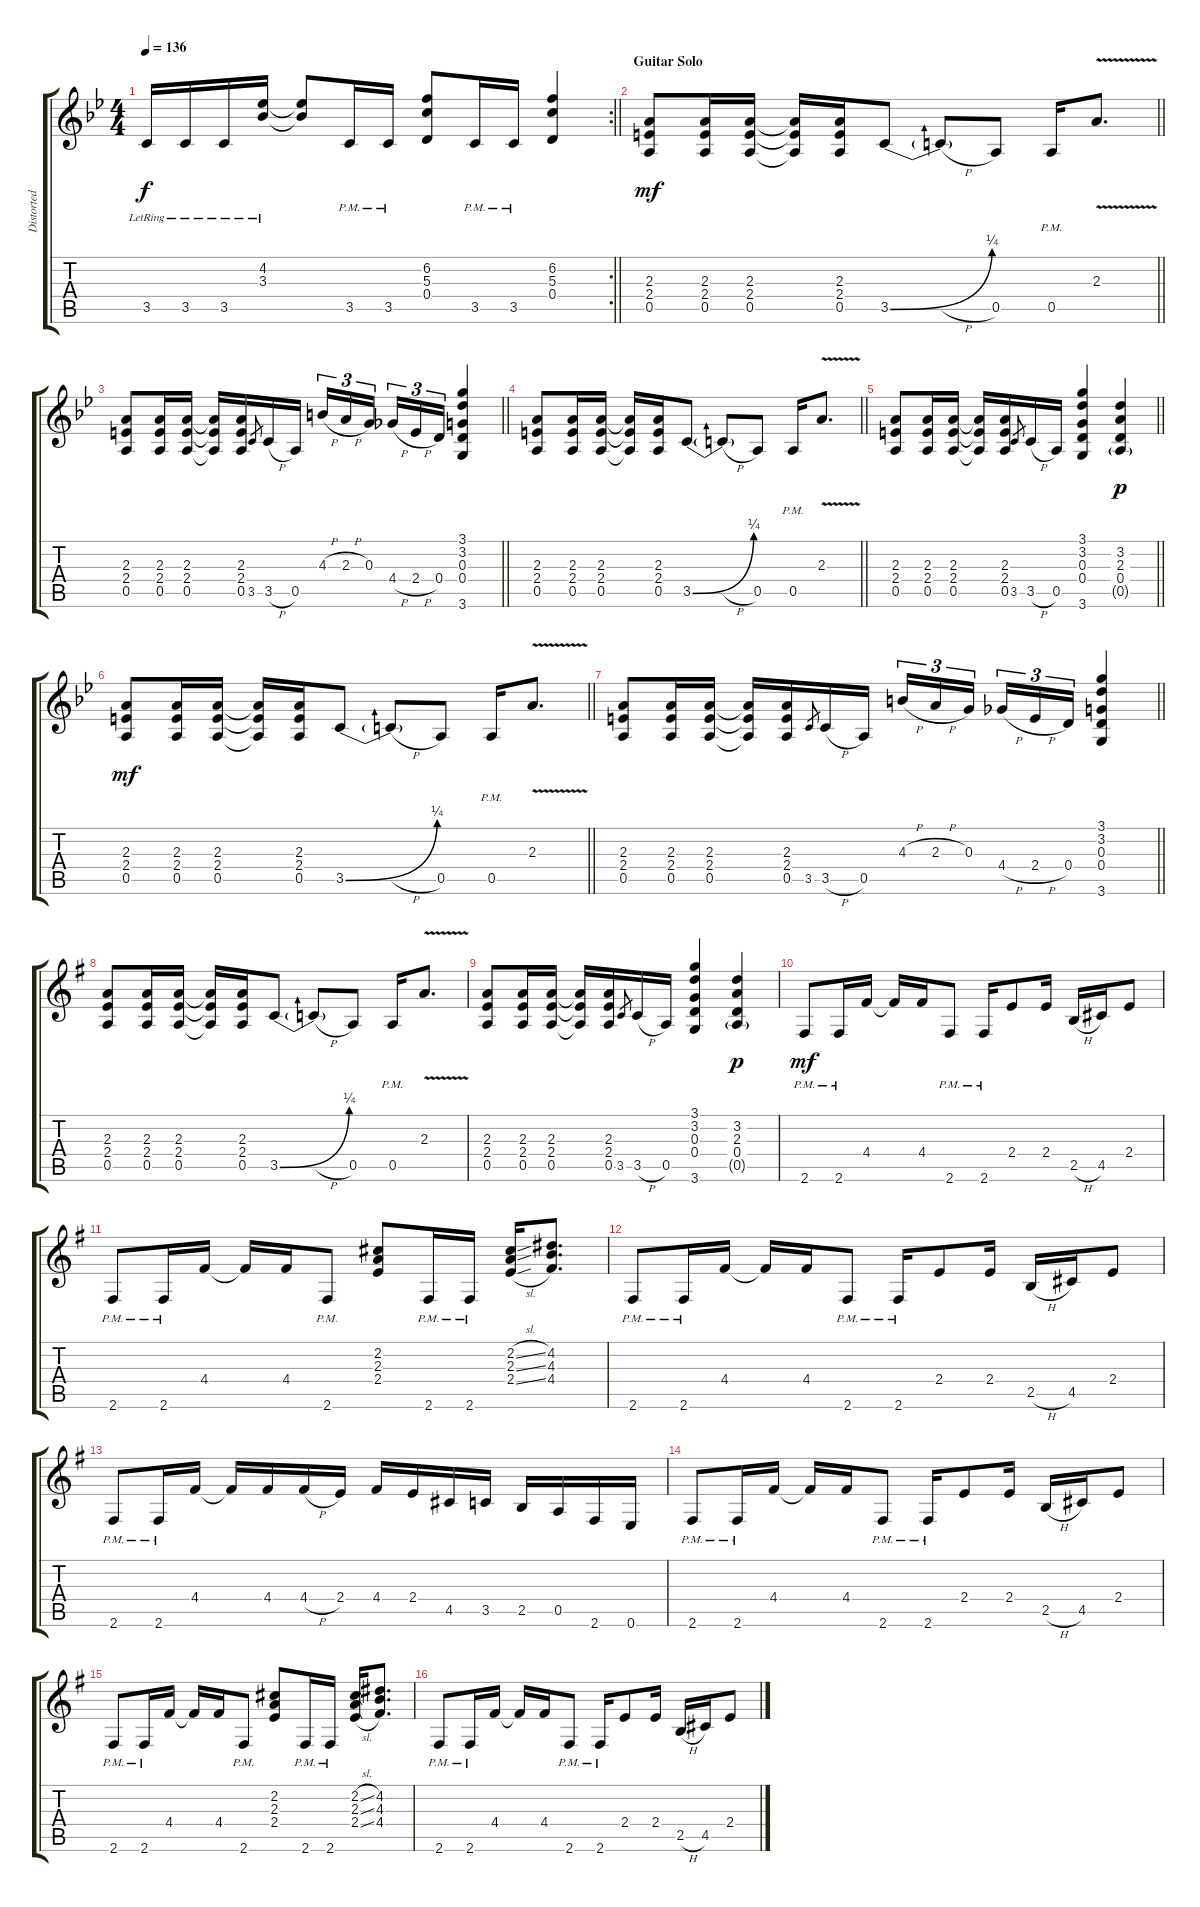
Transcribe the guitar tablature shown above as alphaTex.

\track ("Distorted [Centre]" "Distorted ") {instrument overdrivenguitar}
\staff {score tabs}
\tuning (E4 B3 G3 D3 A2 E2) {hide}
\rc 2
\ts (4 4)
\tempo 136
\clef g2
\barLineRight lightlight
\ks bb
3.5{lr}.16{dy f} 3.5{lr}.16 3.5{lr}.16 (4.2{lr} 3.3{lr}).16 (4.2{t} 3.3{t}).8 3.5{pm}.16 3.5{pm}.16 (6.2 5.3 0.4).8 3.5{pm}.16 3.5{pm}.16 (6.2 5.3 0.4).4 |
\section ("" "Guitar Solo")
\barLineRight lightlight
(2.3 2.4 0.5).8{dy mf} (2.3 2.4 0.5).16 (2.3 2.4 0.5).16 (2.3{t} 2.4{t} 0.5{t}).16 (2.3 2.4 0.5).16 3.5{be (bend 0 0 60 1)}.8 3.5{h t}.8 0.5.8 0.5{pm}.16 2.3{v}.8{d} |
\barLineRight lightlight
(2.3 2.4 0.5).8 (2.3 2.4 0.5).16 (2.3 2.4 0.5).16 (2.3{t} 2.4{t} 0.5{t}).16 (2.3 2.4 0.5).16 3.5.8{gr} 3.5{h}.16 0.5.16 4.3{h}.16{tu (3 2)} 2.3{h}.16{tu (3 2)} 0.3.16{tu (3 2)} 4.4{h}.16{tu (3 2)} 2.4{h}.16{tu (3 2)} 0.4.16{tu (3 2)} (3.1 3.2 0.3 0.4 3.6).4 |
\barLineRight lightlight
(2.3 2.4 0.5).8 (2.3 2.4 0.5).16 (2.3 2.4 0.5).16 (2.3{t} 2.4{t} 0.5{t}).16 (2.3 2.4 0.5).16 3.5{be (bend 0 0 60 1)}.8 3.5{h t}.8 0.5.8 0.5{pm}.16 2.3{v}.8{d} |
\barLineRight lightlight
(2.3 2.4 0.5).8 (2.3 2.4 0.5).16 (2.3 2.4 0.5).16 (2.3{t} 2.4{t} 0.5{t}).16 (2.3 2.4 0.5).16 3.5.8{gr} 3.5{h}.16 0.5.16 (3.1 3.2 0.3 0.4 3.6).4 (3.2 2.3 0.4 0.5{g}).4{dy p} |
\barLineRight lightlight
(2.3 2.4 0.5).8{dy mf} (2.3 2.4 0.5).16 (2.3 2.4 0.5).16 (2.3{t} 2.4{t} 0.5{t}).16 (2.3 2.4 0.5).16 3.5{be (bend 0 0 60 1)}.8 3.5{h t}.8 0.5.8 0.5{pm}.16 2.3{v}.8{d} |
\barLineRight lightlight
(2.3 2.4 0.5).8 (2.3 2.4 0.5).16 (2.3 2.4 0.5).16 (2.3{t} 2.4{t} 0.5{t}).16 (2.3 2.4 0.5).16 3.5.8{gr} 3.5{h}.16 0.5.16 4.3{h}.16{tu (3 2)} 2.3{h}.16{tu (3 2)} 0.3.16{tu (3 2)} 4.4{h}.16{tu (3 2)} 2.4{h}.16{tu (3 2)} 0.4.16{tu (3 2)} (3.1 3.2 0.3 0.4 3.6).4 |
\ks g
(2.3 2.4 0.5).8 (2.3 2.4 0.5).16 (2.3 2.4 0.5).16 (2.3{t} 2.4{t} 0.5{t}).16 (2.3 2.4 0.5).16 3.5{be (bend 0 0 60 1)}.8 3.5{h t}.8 0.5.8 0.5{pm}.16 2.3{v}.8{d} |
(2.3 2.4 0.5).8 (2.3 2.4 0.5).16 (2.3 2.4 0.5).16 (2.3{t} 2.4{t} 0.5{t}).16 (2.3 2.4 0.5).16 3.5.8{gr} 3.5{h}.16 0.5.16 (3.1 3.2 0.3 0.4 3.6).4 (3.2 2.3 0.4 0.5{g}).4{dy p} |
2.6{pm}.8{dy mf} 2.6{pm}.16 4.4.16 4.4{t}.16 4.4.16 2.6{pm}.8 2.6{pm}.16 2.4.8 2.4.16 2.5{h}.16 4.5.16 2.4.8 |
2.6{pm}.8 2.6{pm}.16 4.4.16 4.4{t}.16 4.4.16 2.6{pm}.8 (2.2 2.3 2.4).8 2.6{pm}.16 2.6{pm}.16 (2.2{sl} 2.3{sl} 2.4{sl}).16 (4.2 4.3 4.4).8{d} |
2.6{pm}.8 2.6{pm}.16 4.4.16 4.4{t}.16 4.4.16 2.6{pm}.8 2.6{pm}.16 2.4.8 2.4.16 2.5{h}.16 4.5.16 2.4.8 |
2.6{pm}.8 2.6{pm}.16 4.4.16 4.4{t}.16 4.4.16 4.4{h}.16 2.4.16 4.4.16 2.4.16 4.5.16 3.5.16 2.5.16 0.5.16 2.6.16 0.6.16 |
2.6{pm}.8 2.6{pm}.16 4.4.16 4.4{t}.16 4.4.16 2.6{pm}.8 2.6{pm}.16 2.4.8 2.4.16 2.5{h}.16 4.5.16 2.4.8 |
2.6{pm}.8 2.6{pm}.16 4.4.16 4.4{t}.16 4.4.16 2.6{pm}.8 (2.2 2.3 2.4).8 2.6{pm}.16 2.6{pm}.16 (2.2{sl} 2.3{sl} 2.4{sl}).16 (4.2 4.3 4.4).8{d} |
2.6{pm}.8 2.6{pm}.16 4.4.16 4.4{t}.16 4.4.16 2.6{pm}.8 2.6{pm}.16 2.4.8 2.4.16 2.5{h}.16 4.5.16 2.4.8
